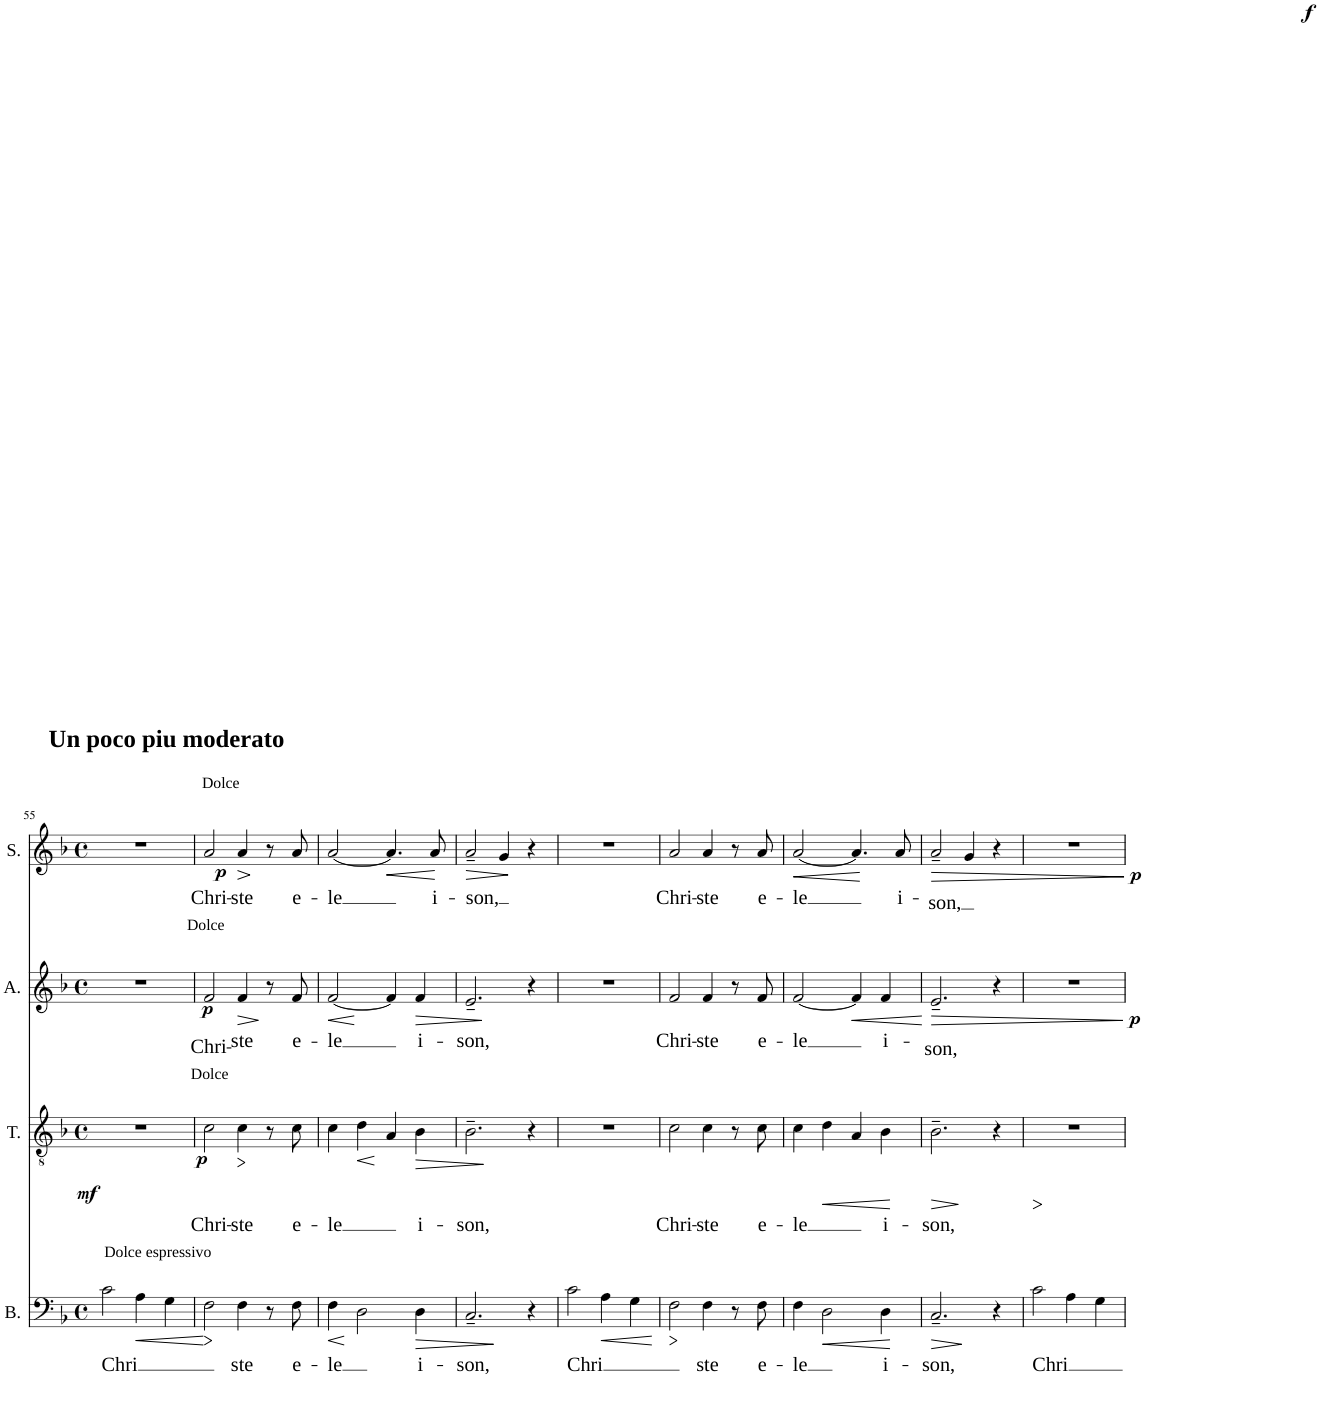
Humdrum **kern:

**kern	**text	**dynam	**kern	**text	**dynam	**kern	**text	**dynam	**kern	**text	**dynam
*part4	*part4	*part4	*part3	*part3	*part3	*part2	*part2	*part2	*part1	*part1	*part1
*staff4	*staff4	*staff4	*staff3	*staff3	*staff3	*staff2	*staff2	*staff2	*staff1	*staff1	*staff1
*I"Bass	*	*	*I"Tenor	*	*	*I"Alto	*	*	*I"Soprano	*	*
*I'B.	*	*	*I'T.	*	*	*I'A.	*	*	*I'S.	*	*
!!LO:PB:g=z
*clefF4	*	*	*clefGv2	*	*	*clefG2	*	*	*clefG2	*	*
*k[b-]	*	*	*k[b-]	*	*	*k[b-]	*	*	*k[b-]	*	*
*M4/4	*	*	*M4/4	*	*	*M4/4	*	*	*M4/4	*	*
*met(c)	*	*	*met(c)	*	*	*met(c)	*	*	*met(c)	*	*
=55	=55	=55	=55	=55	=55	=55	=55	=55	=55	=55	=55
!	!	!	!	!	!	!	!	!	!LO:TX:a:B:t=Un poco piu moderato	!	!
!	!LO:LY:b	!	!	!	!LO:DY:b	!	!	!	!	!	!LO:DY:b
2c\	Chri	.	1r	.	mf	1r	.	.	1r	.	p
!LO:TX:a:t=Dolce espressivo	!	!	!	!	!	!	!	!	!	!	!
!	!	!LO:HP:b	!	!	!	!	!	!	!	!	!
4A\	.	<	.	.	.	.	.	.	.	.	.
4G\	.	.	.	.	.	.	.	.	.	.	.
.	.	[	.	.	.	.	.	.	.	.	.
=56	=56	=56	=56	=56	=56	=56	=56	=56	=56	=56	=56
!	!	!	!	!	!	!	!	!	!LO:TX:a:t=Dolce	!	!
!	!	!LO:HP:b	!	!LO:LY:b	!LO:DY:b	!	!LO:LY:b	!LO:DY:b	!	!LO:LY:b	!
2F\	.	>	2c\	Chri-	p	2f/	Chri-	p	2a/	Chri-	.
!	!	!	!	!	!	!LO:TX:a:t=Dolce	!	!	!	!	!
!	!	!	!LO:TX:a:t=Dolce	!	!	!	!	!	!	!	!
!	!LO:LY:b	!	!	!LO:LY:b	!LO:HP:b	!	!LO:LY:b	!LO:HP:b	!	!LO:LY:b	!LO:HP:b
4F\	ste	.	4c\	-ste	>	4f/	-ste	>	4a/	-ste	>
8r	.	.	8r	.	.	8r	.	.	8r	.	.
!	!LO:LY:b	!	!	!LO:LY:b	!	!	!LO:LY:b	!	!	!LO:LY:b	!
8F\	e-	.	8c\	e-	.	8f/	e-	.	8a/	e-	.
.	.	]	.	.	]	.	.	]	.	.	]
=57	=57	=57	=57	=57	=57	=57	=57	=57	=57	=57	=57
!	!LO:LY:b	!LO:HP:b	!	!LO:LY:b	!	!	!LO:LY:b	!LO:HP:b	!	!LO:LY:b	!
4F\	-le	<	4c\	-le	.	[2f/	-le	<	[2a/	-le	.
!	!	!	!	!	!LO:HP:b	!	!	!	!	!	!
2D\	.	.	4d\	.	<	.	.	.	.	.	.
!	!	!	!	!	!	!	!	!	!	!	!LO:HP:b
.	.	.	4A/	.	.	4f/]	.	.	4.a/]	.	<
!	!LO:LY:b	!LO:HP:b	!	!LO:LY:b	!LO:HP:b	!	!LO:LY:b	!LO:HP:b	!	!	!
4D\	i-	>	4B-\	i-	>	4f/	i-	>	.	.	.
!	!	!	!	!	!	!	!	!	!	!LO:LY:b	!
.	.	.	.	.	.	.	.	.	8a/	i-	.
.	.	[ ]	.	.	[ ]	.	.	[ ]	.	.	[
=58	=58	=58	=58	=58	=58	=58	=58	=58	=58	=58	=58
!	!LO:LY:b	!	!	!LO:LY:b	!	!	!LO:LY:b	!	!	!LO:LY:b	!LO:HP:b
2.C~/	-son,	.	2.B-~\	-son,	.	2.e~/	-son,	.	2a~/	-son,	>
.	.	.	.	.	.	.	.	.	4g/	.	.
4r	.	.	4r	.	.	4r	.	.	4r	.	.
.	.	.	.	.	.	.	.	.	.	.	]
=59	=59	=59	=59	=59	=59	=59	=59	=59	=59	=59	=59
!	!LO:LY:b	!	!	!	!	!	!	!	!	!	!
2c\	-Chri	.	1r	.	.	1r	.	.	1r	.	.
!	!	!LO:HP:b	!	!	!	!	!	!	!	!	!
4A\	.	<	.	.	.	.	.	.	.	.	.
4G\	.	.	.	.	.	.	.	.	.	.	.
.	.	[	.	.	.	.	.	.	.	.	.
=60	=60	=60	=60	=60	=60	=60	=60	=60	=60	=60	=60
!	!	!LO:HP:b	!	!LO:LY:b	!	!	!LO:LY:b	!	!	!LO:LY:b	!
2F\	.	>	2c\	Chri-	.	2f/	Chri-	.	2a/	Chri-	.
!	!LO:LY:b	!	!	!LO:LY:b	!	!	!LO:LY:b	!	!	!LO:LY:b	!
4F\	ste	.	4c\	-ste	.	4f/	-ste	.	4a/	-ste	.
8r	.	.	8r	.	.	8r	.	.	8r	.	.
!	!LO:LY:b	!	!	!LO:LY:b	!	!	!LO:LY:b	!	!	!LO:LY:b	!
8F\	e-	.	8c\	e-	.	8f/	e-	.	8a/	e-	.
.	.	]	.	.	.	.	.	.	.	.	.
=61	=61	=61	=61	=61	=61	=61	=61	=61	=61	=61	=61
!	!LO:LY:b	!	!	!LO:LY:b	!	!	!LO:LY:b	!	!	!LO:LY:b	!LO:HP:b
4F\	-le	.	4c\	-le	.	[2f/	-le	.	[2a/	-le	<
!	!	!LO:HP:b	!	!	!LO:HP:b	!	!	!	!	!	!
2D\	.	<	4d\	.	<	.	.	.	.	.	.
!	!	!	!	!	!	!	!	!LO:HP:b	!	!	!
.	.	.	4A/	.	.	4f/]	.	<	4.a/]	.	.
!	!LO:LY:b	!	!	!LO:LY:b	!	!	!LO:LY:b	!	!	!	!
4D\	i-	.	4B-\	i-	.	4f/	i-	.	.	.	.
!	!	!	!	!	!	!	!	!	!	!LO:LY:b	!
.	.	.	.	.	.	.	.	.	8a/	i-	.
.	.	[	.	.	[	.	.	[	.	.	[
=62	=62	=62	=62	=62	=62	=62	=62	=62	=62	=62	=62
!	!LO:LY:b	!LO:HP:b	!	!LO:LY:b	!LO:HP:b	!	!LO:LY:b	!LO:HP:b	!	!LO:LY:b	!LO:HP:b
2.C~/	-son,	>	2.B-~\	-son,	>	2.e~/	-son,	>	2a~/	-son,	>
.	.	.	.	.	.	.	.	.	4g/	.	.
!	!	!	!	!	!LO:DY:b	!	!	!	!	!	!
4r	.	.	4r	.	f	4r	.	.	4r	.	.
.	.	]	.	.	]	.	.	]	.	.	]
=63	=63	=63	=63	=63	=63	=63	=63	=63	=63	=63	=63
!	!LO:LY:b	!	!	!	!LO:HP:b	!	!	!LO:DY:b	!	!	!LO:DY:b
2c\	-Chri	.	1r	.	>	1r	.	p	1r	.	p
4A\	.	.	.	.	.	.	.	.	.	.	.
4G\	.	.	.	.	.	.	.	.	.	.	.
.	.	.	.	.	]	.	.	.	.	.	.
=	=	=	=	=	=	=	=	=	=	=	=
*-	*-	*-	*-	*-	*-	*-	*-	*-	*-	*-	*-
